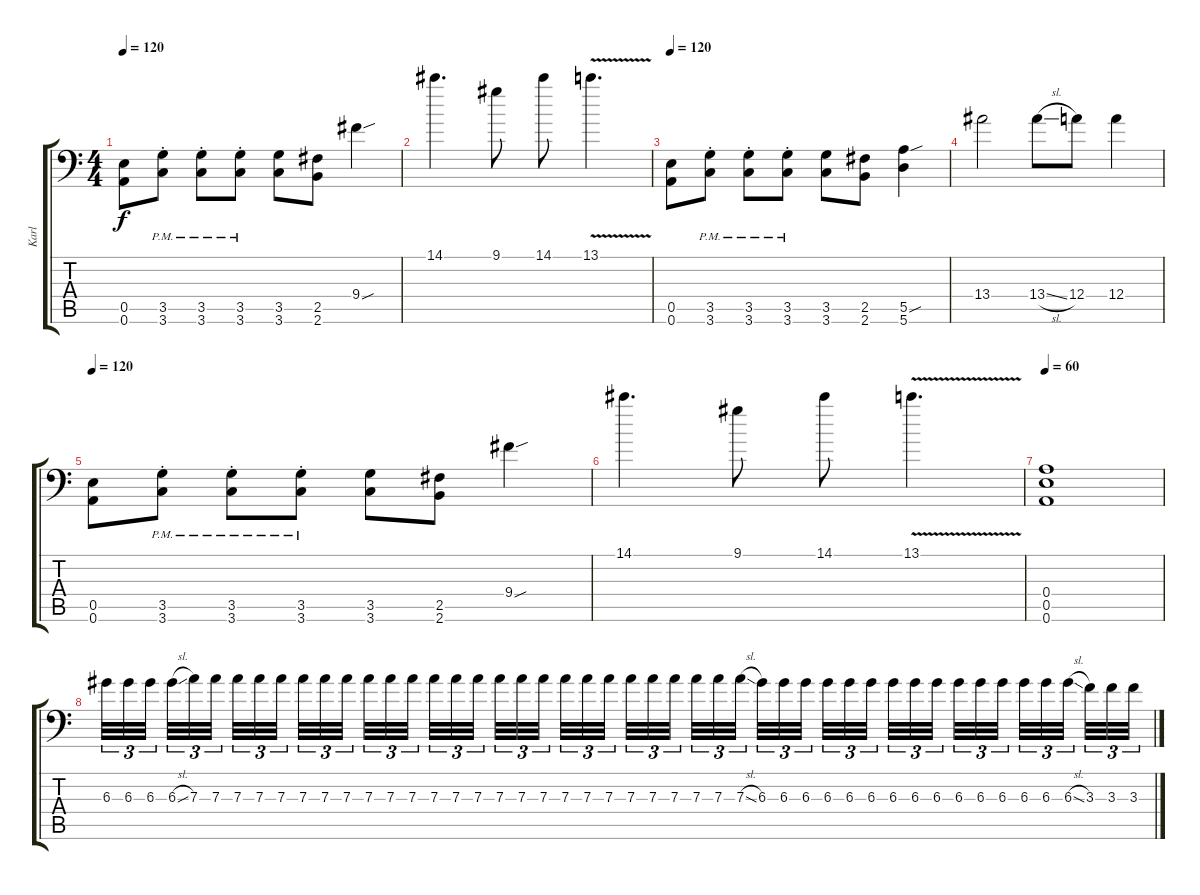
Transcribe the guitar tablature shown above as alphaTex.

\track ("Karl" "Karl") {instrument distortionguitar}
\staff {score tabs}
\tuning (B3 Gb3 D3 A2 E2 A1) {hide}
\ts (4 4)
\tempo 120
\clef f4
\ks c
(0.5 0.6).8{dy f} (3.5{pm} 3.6{pm st}).8 (3.5{pm} 3.6{pm st}).8 (3.5{pm} 3.6{pm st}).8 (3.5 3.6).8 (2.5 2.6).8 9.4{sou}.4 |
14.1.4{d} 9.1.8 14.1.8 13.1{v}.4{d} |
\tempo 120
(0.5 0.6).8 (3.5{pm} 3.6{pm st}).8 (3.5{pm} 3.6{pm st}).8 (3.5{pm} 3.6{pm st}).8 (3.5 3.6).8 (2.5 2.6).8 (5.5{sou} 5.6).4 |
13.4.2 13.4{sl}.8 12.4.8 12.4.4 |
\tempo 120
(0.5 0.6).8 (3.5{pm} 3.6{pm st}).8 (3.5{pm} 3.6{pm st}).8 (3.5{pm} 3.6{pm st}).8 (3.5 3.6).8 (2.5 2.6).8 9.4{sou}.4 |
14.1.4{d} 9.1.8 14.1.8 13.1{v}.4{d} |
\tempo 60
(0.4 0.5 0.6).1 |
6.3.32{tu (3 2)} 6.3.32{tu (3 2)} 6.3.32{tu (3 2) beam splitsecondary} 6.3{sl}.32{tu (3 2)} 7.3.32{tu (3 2)} 7.3.32{tu (3 2) beam splitsecondary} 7.3.32{tu (3 2)} 7.3.32{tu (3 2)} 7.3.32{tu (3 2) beam splitsecondary} 7.3.32{tu (3 2)} 7.3.32{tu (3 2)} 7.3.32{tu (3 2)} 7.3.32{tu (3 2)} 7.3.32{tu (3 2)} 7.3.32{tu (3 2) beam splitsecondary} 7.3.32{tu (3 2)} 7.3.32{tu (3 2)} 7.3.32{tu (3 2) beam splitsecondary} 7.3.32{tu (3 2)} 7.3.32{tu (3 2)} 7.3.32{tu (3 2) beam splitsecondary} 7.3.32{tu (3 2)} 7.3.32{tu (3 2)} 7.3.32{tu (3 2)} 7.3.32{tu (3 2)} 7.3.32{tu (3 2)} 7.3.32{tu (3 2) beam splitsecondary} 7.3.32{tu (3 2)} 7.3.32{tu (3 2)} 7.3{sl}.32{tu (3 2) beam splitsecondary} 6.3.32{tu (3 2)} 6.3.32{tu (3 2)} 6.3.32{tu (3 2) beam splitsecondary} 6.3.32{tu (3 2)} 6.3.32{tu (3 2)} 6.3.32{tu (3 2)} 6.3.32{tu (3 2)} 6.3.32{tu (3 2)} 6.3.32{tu (3 2) beam splitsecondary} 6.3.32{tu (3 2)} 6.3.32{tu (3 2)} 6.3.32{tu (3 2) beam splitsecondary} 6.3.32{tu (3 2)} 6.3.32{tu (3 2)} 6.3{sl}.32{tu (3 2) beam splitsecondary} 3.3.32{tu (3 2)} 3.3.32{tu (3 2)} 3.3.32{tu (3 2)}
